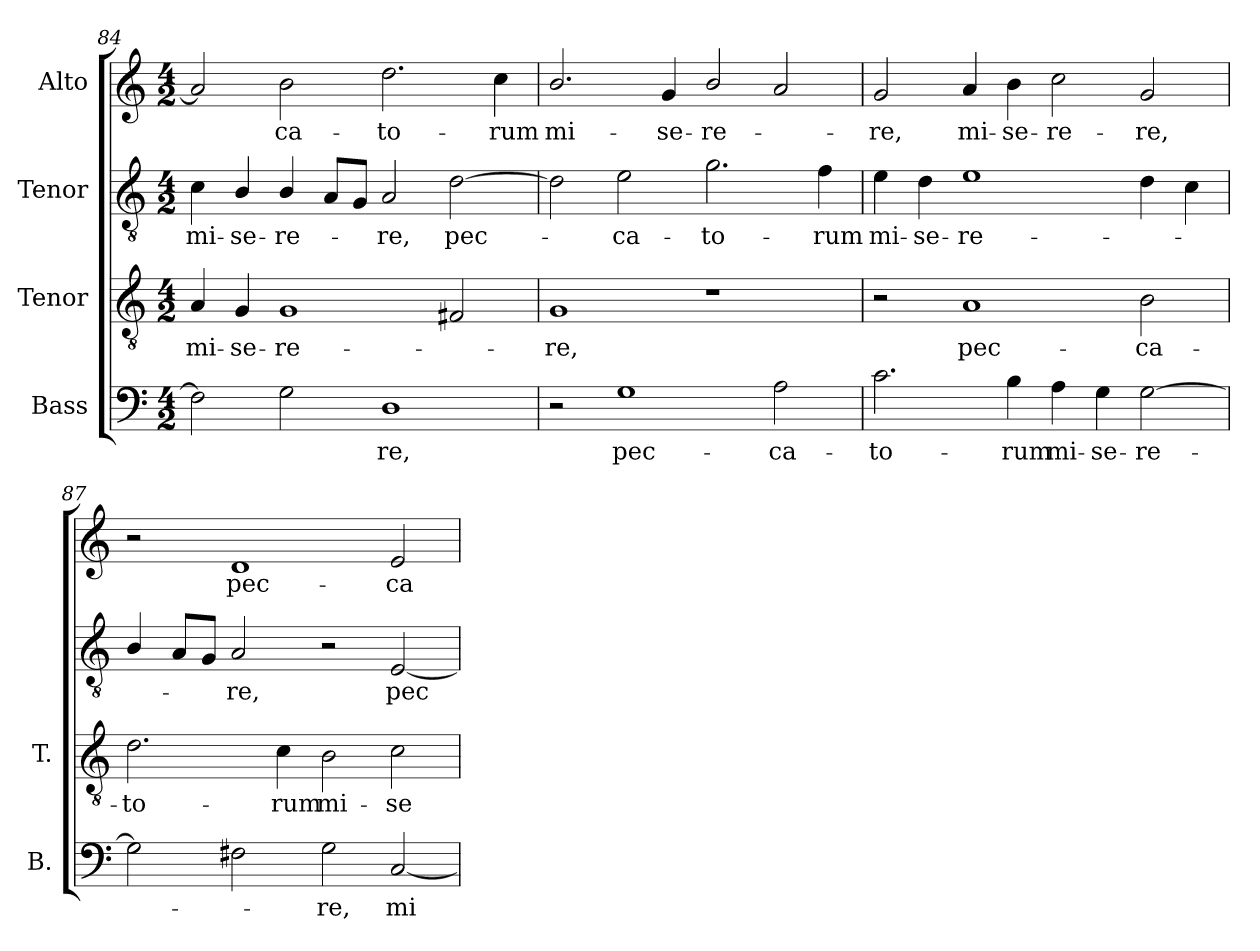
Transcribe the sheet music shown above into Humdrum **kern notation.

**kern	**text	**kern	**text	**kern	**text	**kern	**text
*part4	*part4	*part3	*part3	*part2	*part2	*part1	*part1
*staff4	*staff4	*staff3	*staff3	*staff2	*staff2	*staff1	*staff1
*I"Bass	*	*I"Tenor	*	*I"Tenor	*	*I"Alto	*
*I'B.	*	*I'T.	*	*	*	*	*
*clefF4	*	*clefGv2	*	*clefGv2	*	*clefG2	*
*	*	*ITrd7c12	*	*ITrd7c12	*	*	*
*k[]	*	*k[]	*	*k[]	*	*k[]	*
*C:	*	*C:	*	*C:	*	*C:	*
*M4/2	*	*M4/2	*	*M4/2	*	*M4/2	*
=84	=84	=84	=84	=84	=84	=84	=84
!	!	!	!LO:LY:b:color=#000000	!	!	!	!
!	!	!	!	!	!LO:LY:b:color=#000000	!	!
2Fi\]	.	4AAi/	mi-	4Ci\	mi-	2ai/]	.
!	!	!	!LO:LY:b:color=#000000	!	!	!	!
!	!	!	!	!	!LO:LY:b:color=#000000	!	!
.	.	4GGi/	-se-	4BBi/	-se-	.	.
!	!	!	!LO:LY:b:color=#000000	!	!	!	!
!	!	!	!	!	!LO:LY:b:color=#000000	!	!
!	!	!	!	!	!	!	!LO:LY:b:color=#000000
2Gi\	.	1GGi	-re-	4BBi/	-re-	2bi\	-ca-
.	.	.	.	8AAi/L	.	.	.
.	.	.	.	8GGi/J	.	.	.
!	!LO:LY:b:color=#000000	!	!	!	!	!	!
!	!	!	!	!	!LO:LY:b:color=#000000	!	!
!	!	!	!	!	!	!	!LO:LY:b:color=#000000
1Di	-re,	.	.	2AAi/	-re,	2.ddi\	-to-
!	!	!	!	!	!LO:LY:b:color=#000000	!	!
.	.	2FF#Xi/	.	[2Di\	pec-	.	.
!	!	!	!	!	!	!	!LO:LY:b:color=#000000
.	.	.	.	.	.	4cci\	-rum
=85	=85	=85	=85	=85	=85	=85	=85
!	!	!	!LO:LY:b:color=#000000	!	!	!	!
!	!	!	!	!	!	!	!LO:LY:b:color=#000000
2r	.	1GGi	-re,	2Di\]	.	2.bi/	mi-
!	!LO:LY:b:color=#000000	!	!	!	!	!	!
!	!	!	!	!	!LO:LY:b:color=#000000	!	!
1Gi	pec-	.	.	2Ei\	-ca-	.	.
!	!	!	!	!	!	!	!LO:LY:b:color=#000000
.	.	.	.	.	.	4gi/	-se-
!	!	!	!	!	!LO:LY:b:color=#000000	!	!
!	!	!	!	!	!	!	!LO:LY:b:color=#000000
.	.	1r	.	2.Gi\	-to-	2bi/	-re-
!	!LO:LY:b:color=#000000	!	!	!	!	!	!
2Ai\	-ca-	.	.	.	.	2ai/	.
!	!	!	!	!	!LO:LY:b:color=#000000	!	!
.	.	.	.	4Fi\	-rum	.	.
=86	=86	=86	=86	=86	=86	=86	=86
!	!LO:LY:b:color=#000000	!	!	!	!	!	!
!	!	!	!	!	!LO:LY:b:color=#000000	!	!
!	!	!	!	!	!	!	!LO:LY:b:color=#000000
2.ci\	-to-	2r	.	4Ei\	mi-	2gi/	-re,
!	!	!	!	!	!LO:LY:b:color=#000000	!	!
.	.	.	.	4Di\	-se-	.	.
!	!	!	!LO:LY:b:color=#000000	!	!	!	!
!	!	!	!	!	!LO:LY:b:color=#000000	!	!
!	!	!	!	!	!	!	!LO:LY:b:color=#000000
.	.	1AAi	pec-	1Ei	-re-	4ai/	mi-
!	!LO:LY:b:color=#000000	!	!	!	!	!	!
!	!	!	!	!	!	!	!LO:LY:b:color=#000000
4Bi\	-rum	.	.	.	.	4bi\	-se-
!	!LO:LY:b:color=#000000	!	!	!	!	!	!
!	!	!	!	!	!	!	!LO:LY:b:color=#000000
4Ai\	mi-	.	.	.	.	2cci\	-re-
!	!LO:LY:b:color=#000000	!	!	!	!	!	!
4Gi\	-se-	.	.	.	.	.	.
!	!LO:LY:b:color=#000000	!	!	!	!	!	!
!	!	!	!LO:LY:b:color=#000000	!	!	!	!
!	!	!	!	!	!	!	!LO:LY:b:color=#000000
[2Gi\	-re-	2BBi\	-ca-	4Di\	.	2gi/	-re,
.	.	.	.	4Ci\	.	.	.
!!LO:LB:g=z
=87	=87	=87	=87	=87	=87	=87	=87
!	!	!	!LO:LY:b:color=#000000	!	!	!	!
2Gi\]	.	2.Di\	-to-	4BBi/	.	2r	.
.	.	.	.	8AAi/L	.	.	.
.	.	.	.	8GGi/J	.	.	.
!	!	!	!	!	!LO:LY:b:color=#000000	!	!
!	!	!	!	!	!	!	!LO:LY:b:color=#000000
2F#Xi\	.	.	.	2AAi/	-re,	1di	pec-
!	!	!	!LO:LY:b:color=#000000	!	!	!	!
.	.	4Ci\	-rum	.	.	.	.
!	!LO:LY:b:color=#000000	!	!	!	!	!	!
!	!	!	!LO:LY:b:color=#000000	!	!	!	!
2Gi\	-re,	2BBi\	mi-	2r	.	.	.
!	!LO:LY:b:color=#000000	!	!	!	!	!	!
!	!	!	!LO:LY:b:color=#000000	!	!	!	!
!	!	!	!	!	!LO:LY:b:color=#000000	!	!
!	!	!	!	!	!	!	!LO:LY:b:color=#000000
[2Ci/	mi-	2Ci\	-se-	[2EEi/	pec-	2ei/	-ca-
=	=	=	=	=	=	=	=
*-	*-	*-	*-	*-	*-	*-	*-
